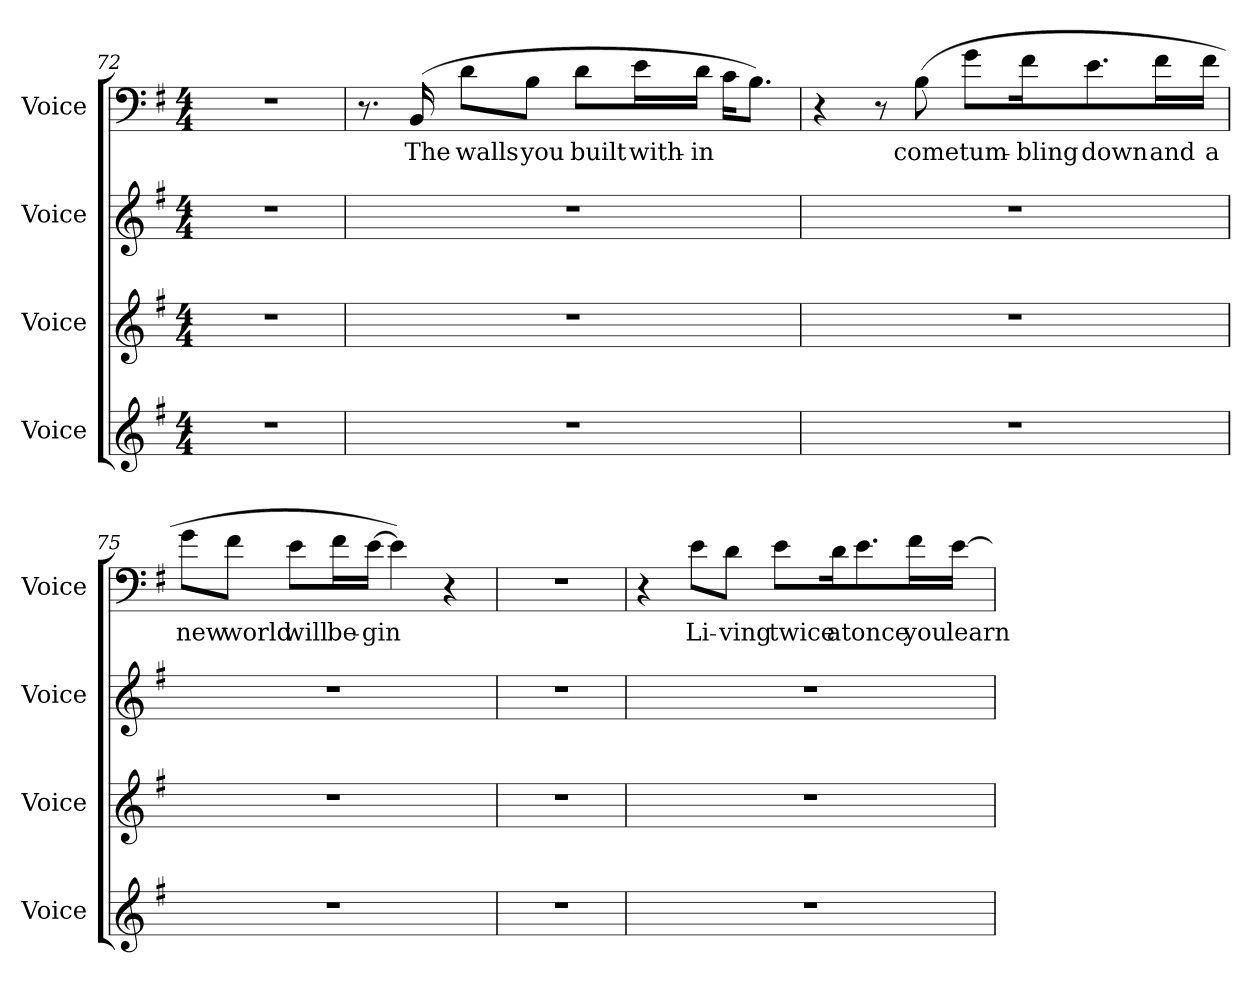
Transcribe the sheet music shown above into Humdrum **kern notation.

**kern	**kern	**kern	**kern	**text
*part4	*part3	*part2	*part1	*part1
*staff4	*staff3	*staff2	*staff1	*staff1
*I"Voice	*I"Voice	*I"Voice	*I"Voice	*
*I'Voice	*I'Voice	*I'Voice	*I'Voice	*
!!LO:PB:g=z
*clefG2	*clefG2	*clefG2	*clefF4	*
*k[f#]	*k[f#]	*k[f#]	*k[f#]	*
*G:	*G:	*G:	*G:	*
*M4/4	*M4/4	*M4/4	*M4/4	*
=72	=72	=72	=72	=72
1r	1r	1r	1r	.
=73	=73	=73	=73	=73
1r	1r	1r	8.r	.
!	!	!	!	!LO:LY:b:color=#000000
.	.	.	(16BBi/	The
!	!	!	!	!LO:LY:b:color=#000000
.	.	.	8di\L	walls
!	!	!	!	!LO:LY:b:color=#000000
.	.	.	8Bi\J	you
!	!	!	!	!LO:LY:b:color=#000000
.	.	.	8di\L	built
!	!	!	!	!LO:LY:b:color=#000000
.	.	.	16ei\L	with-
!	!	!	!	!LO:LY:b:color=#000000
.	.	.	16di\JJ	-in
.	.	.	16ci\KL	.
.	.	.	8.Bi\J)	.
=74	=74	=74	=74	=74
1r	1r	1r	4r	.
.	.	.	8r	.
!	!	!	!	!LO:LY:b:color=#000000
.	.	.	(8Bi\	come
!	!	!	!	!LO:LY:b:color=#000000
.	.	.	8gi\L	tum-
!	!	!	!	!LO:LY:b:color=#000000
.	.	.	16f#i\k	-bling
!	!	!	!	!LO:LY:b:color=#000000
.	.	.	8.ei\	down
!	!	!	!	!LO:LY:b:color=#000000
.	.	.	16f#i\L	and
!	!	!	!	!LO:LY:b:color=#000000
.	.	.	16f#i\JJ	a
!!LO:LB:g=z
=75	=75	=75	=75	=75
!	!	!	!	!LO:LY:b:color=#000000
1r	1r	1r	8gi\L	new
!	!	!	!	!LO:LY:b:color=#000000
.	.	.	8f#i\J	world
!	!	!	!	!LO:LY:b:color=#000000
.	.	.	8ei\L	will
!	!	!	!	!LO:LY:b:color=#000000
.	.	.	16f#i\L	be-
!	!	!	!	!LO:LY:b:color=#000000
.	.	.	[16ei\JJ	-gin
.	.	.	4ei\])	.
.	.	.	4r	.
=76	=76	=76	=76	=76
1r	1r	1r	1r	.
=77	=77	=77	=77	=77
1r	1r	1r	4r	.
!	!	!	!	!LO:LY:b:color=#000000
.	.	.	8ei\L	Li-
!	!	!	!	!LO:LY:b:color=#000000
.	.	.	8di\J	-ving
!	!	!	!	!LO:LY:b:color=#000000
.	.	.	8ei\L	twice
!	!	!	!	!LO:LY:b:color=#000000
.	.	.	16di\k	at
!	!	!	!	!LO:LY:b:color=#000000
.	.	.	8.ei\	once
!	!	!	!	!LO:LY:b:color=#000000
.	.	.	16f#i\L	you
!	!	!	!	!LO:LY:b:color=#000000
.	.	.	[16ei\JJ	learn
=	=	=	=	=
*-	*-	*-	*-	*-
